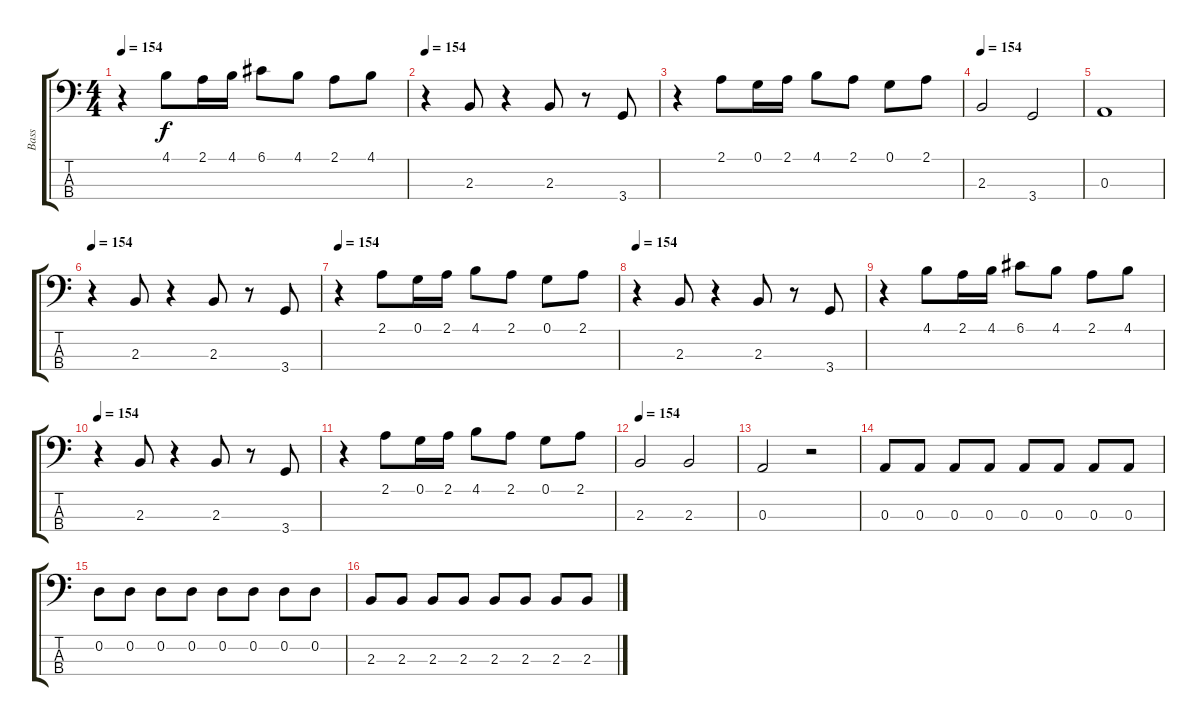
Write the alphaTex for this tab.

\track ("Bass" "Bass") {instrument electricbassfinger}
\staff {score tabs}
\tuning (G2 D2 A1 E1) {hide}
\ts (4 4)
\tempo 154
\clef f4
\ks c
r.4{dy f} 4.1.8 2.1.16 4.1.16 6.1.8 4.1.8 2.1.8 4.1.8 |
\tempo 154
r.4 2.3.8 r.4 2.3.8 r.8 3.4.8 |
r.4 2.1.8 0.1.16 2.1.16 4.1.8 2.1.8 0.1.8 2.1.8 |
\tempo 154
2.3.2 3.4.2 |
0.3.1 |
\tempo 154
r.4 2.3.8 r.4 2.3.8 r.8 3.4.8 |
\tempo 154
r.4 2.1.8 0.1.16 2.1.16 4.1.8 2.1.8 0.1.8 2.1.8 |
\tempo 154
r.4 2.3.8 r.4 2.3.8 r.8 3.4.8 |
r.4 4.1.8 2.1.16 4.1.16 6.1.8 4.1.8 2.1.8 4.1.8 |
\tempo 154
r.4 2.3.8 r.4 2.3.8 r.8 3.4.8 |
r.4 2.1.8 0.1.16 2.1.16 4.1.8 2.1.8 0.1.8 2.1.8 |
\tempo 154
2.3.2 2.3.2 |
0.3.2 r.2 |
0.3.8 0.3.8 0.3.8 0.3.8 0.3.8 0.3.8 0.3.8 0.3.8 |
0.2.8 0.2.8 0.2.8 0.2.8 0.2.8 0.2.8 0.2.8 0.2.8 |
2.3.8 2.3.8 2.3.8 2.3.8 2.3.8 2.3.8 2.3.8 2.3.8
